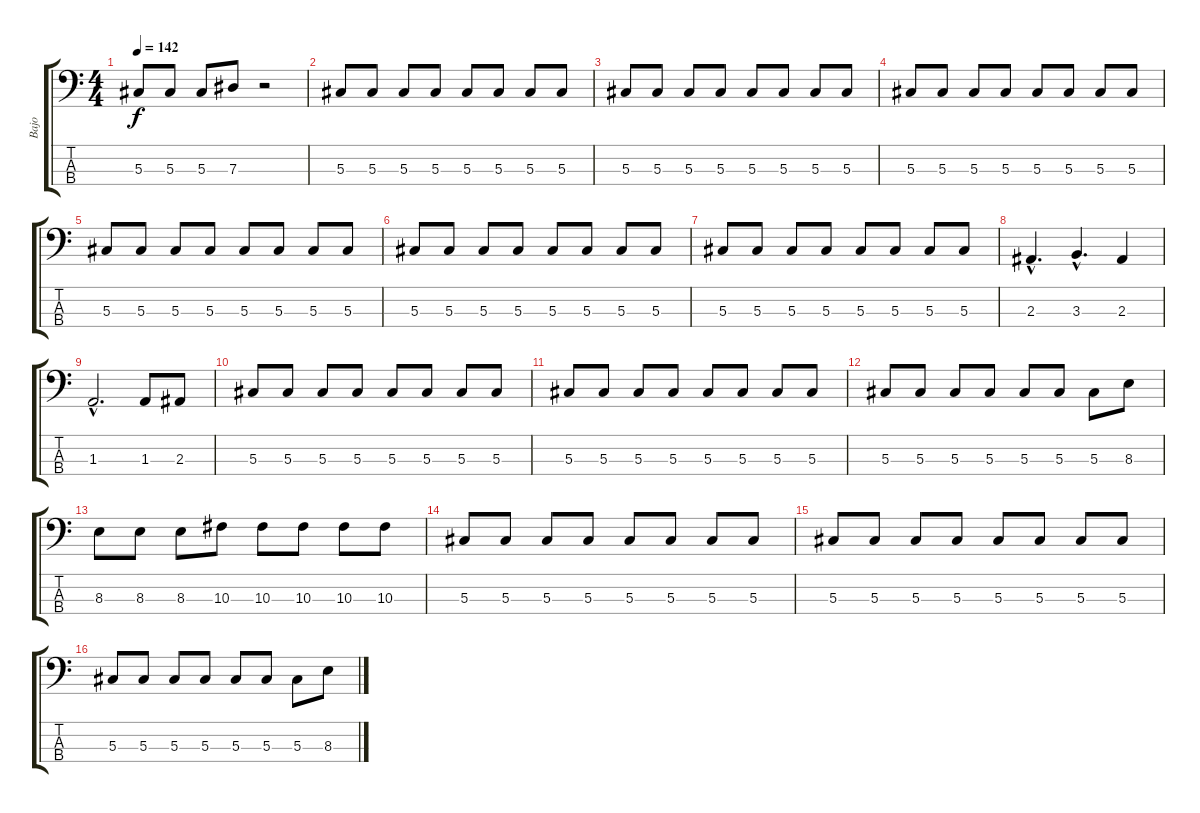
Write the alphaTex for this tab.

\track ("Bajo" "Bajo") {instrument electricbassfinger}
\staff {score tabs}
\tuning (Gb2 Db2 Ab1 Eb1) {hide}
\ts (4 4)
\tempo 142
\clef f4
\ks c
5.3.8{dy f} 5.3.8 5.3.8 7.3.8 r.2 |
5.3.8 5.3.8 5.3.8 5.3.8 5.3.8 5.3.8 5.3.8 5.3.8 |
5.3.8 5.3.8 5.3.8 5.3.8 5.3.8 5.3.8 5.3.8 5.3.8 |
5.3.8 5.3.8 5.3.8 5.3.8 5.3.8 5.3.8 5.3.8 5.3.8 |
5.3.8 5.3.8 5.3.8 5.3.8 5.3.8 5.3.8 5.3.8 5.3.8 |
5.3.8 5.3.8 5.3.8 5.3.8 5.3.8 5.3.8 5.3.8 5.3.8 |
5.3.8 5.3.8 5.3.8 5.3.8 5.3.8 5.3.8 5.3.8 5.3.8 |
2.3{hac}.4{d} 3.3{hac}.4{d} 2.3.4 |
1.3{hac}.2{d} 1.3.8 2.3.8 |
5.3.8 5.3.8 5.3.8 5.3.8 5.3.8 5.3.8 5.3.8 5.3.8 |
5.3.8 5.3.8 5.3.8 5.3.8 5.3.8 5.3.8 5.3.8 5.3.8 |
5.3.8 5.3.8 5.3.8 5.3.8 5.3.8 5.3.8 5.3.8 8.3.8 |
8.3.8 8.3.8 8.3.8 10.3.8 10.3.8 10.3.8 10.3.8 10.3.8 |
5.3.8 5.3.8 5.3.8 5.3.8 5.3.8 5.3.8 5.3.8 5.3.8 |
5.3.8 5.3.8 5.3.8 5.3.8 5.3.8 5.3.8 5.3.8 5.3.8 |
5.3.8 5.3.8 5.3.8 5.3.8 5.3.8 5.3.8 5.3.8 8.3.8
